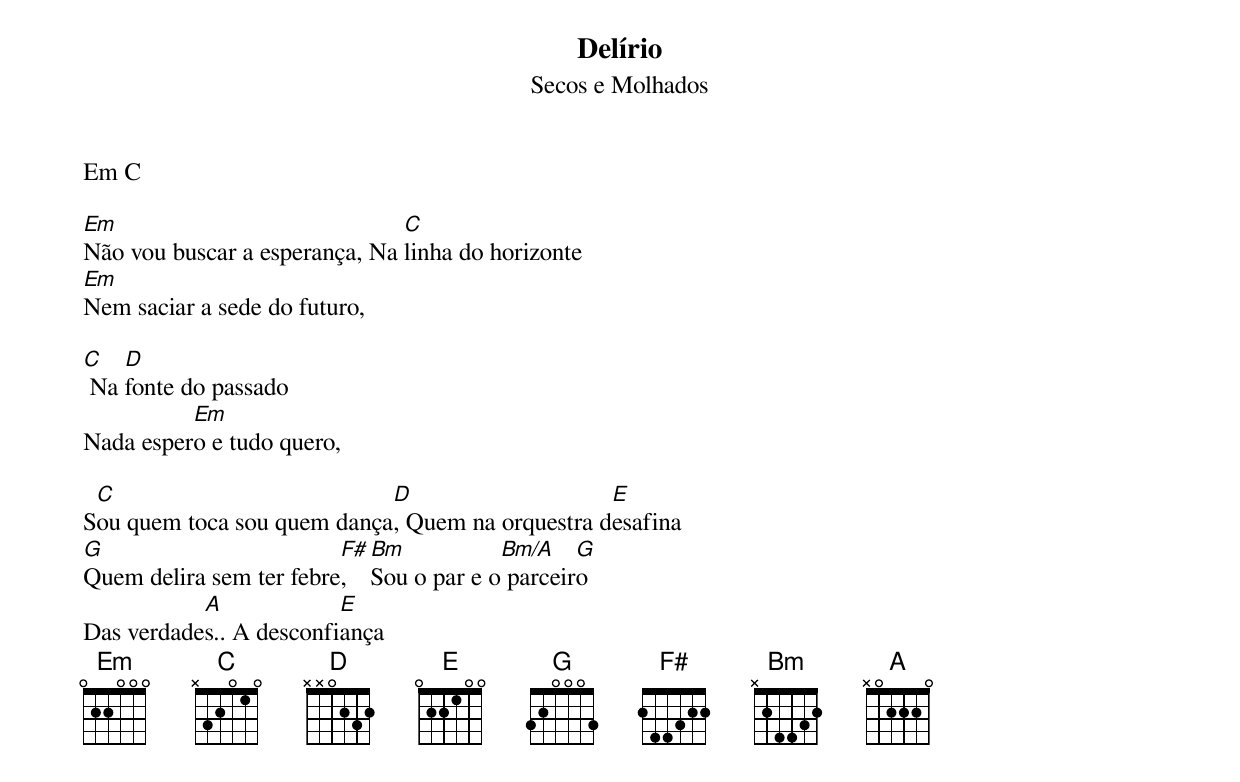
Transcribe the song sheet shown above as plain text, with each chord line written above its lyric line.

Delírio
Secos e Molhados

Em C

Em                             C
Não vou buscar a esperança, Na linha do horizonte
Em
Nem saciar a sede do futuro,

C   D
 Na fonte do passado
          Em
Nada espero e tudo quero,

 C                          D                    E
Sou quem toca sou quem dança, Quem na orquestra desafina
G                        F# Bm           Bm/A    G
Quem delira sem ter febre,  Sou o par e o parceiro
           A             E
Das verdades.. A desconfiança
